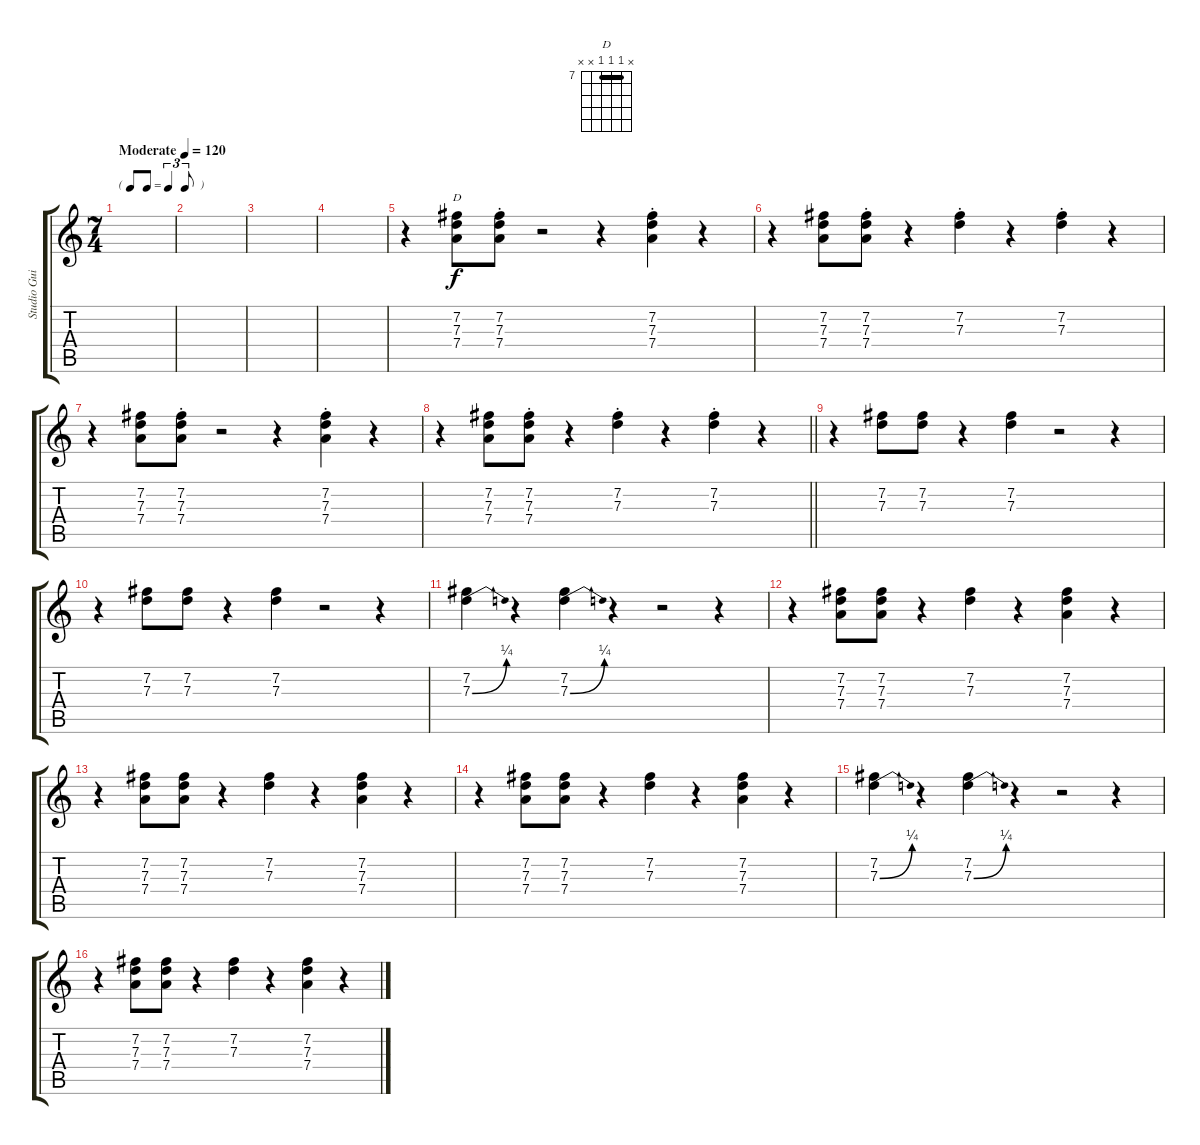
\track ("Studio Guitar 2" "Studio Gui") {instrument electricguitarjazz}
\staff {score tabs}
\tuning (E4 B3 G3 D3 A2 E2) {hide}
\chord ("D" x 7 7 7 x x) {firstfret 7 barre 7}
\ts (7 4)
\tf triplet8th
\tempo (120 "Moderate")
\clef g2
\ks c
|
|
|
|
r.4 (7.2 7.3 7.4).8{ch "D"} (7.2 7.3 7.4{st}).8 r.2 r.4 (7.2 7.3 7.4{st}).4 r.4 |
r.4 (7.2 7.3 7.4).8 (7.2 7.3 7.4{st}).8 r.4 (7.2 7.3{st}).4 r.4 (7.2 7.3{st}).4 r.4 |
r.4 (7.2 7.3 7.4).8 (7.2 7.3{st} 7.4).8 r.2 r.4 (7.2 7.3{st} 7.4).4 r.4 |
\barLineRight lightlight
r.4 (7.2 7.3 7.4).8 (7.2 7.3{st} 7.4).8 r.4 (7.2 7.3{st}).4 r.4 (7.2 7.3{st}).4 r.4 |
r.4 (7.2 7.3).8 (7.2 7.3).8 r.4 (7.2 7.3).4 r.2 r.4 |
r.4 (7.2 7.3).8 (7.2 7.3).8 r.4 (7.2 7.3).4 r.2 r.4 |
(7.2 7.3{be (bend 0 0 60 1)}).4 r.4 (7.2 7.3{be (bend 0 0 60 1)}).4 r.4 r.2 r.4 |
r.4 (7.2 7.3 7.4).8 (7.2 7.3 7.4).8 r.4 (7.2 7.3).4 r.4 (7.2 7.3 7.4).4 r.4 |
r.4 (7.2 7.3 7.4).8 (7.2 7.3 7.4).8 r.4 (7.2 7.3).4 r.4 (7.2 7.3 7.4).4 r.4 |
r.4 (7.2 7.3 7.4).8 (7.2 7.3 7.4).8 r.4 (7.2 7.3).4 r.4 (7.2 7.3 7.4).4 r.4 |
(7.2 7.3{be (bend 0 0 60 1)}).4 r.4 (7.2 7.3{be (bend 0 0 60 1)}).4 r.4 r.2 r.4 |
r.4 (7.2 7.3 7.4).8 (7.2 7.3 7.4).8 r.4 (7.2 7.3).4 r.4 (7.2 7.3 7.4).4 r.4
